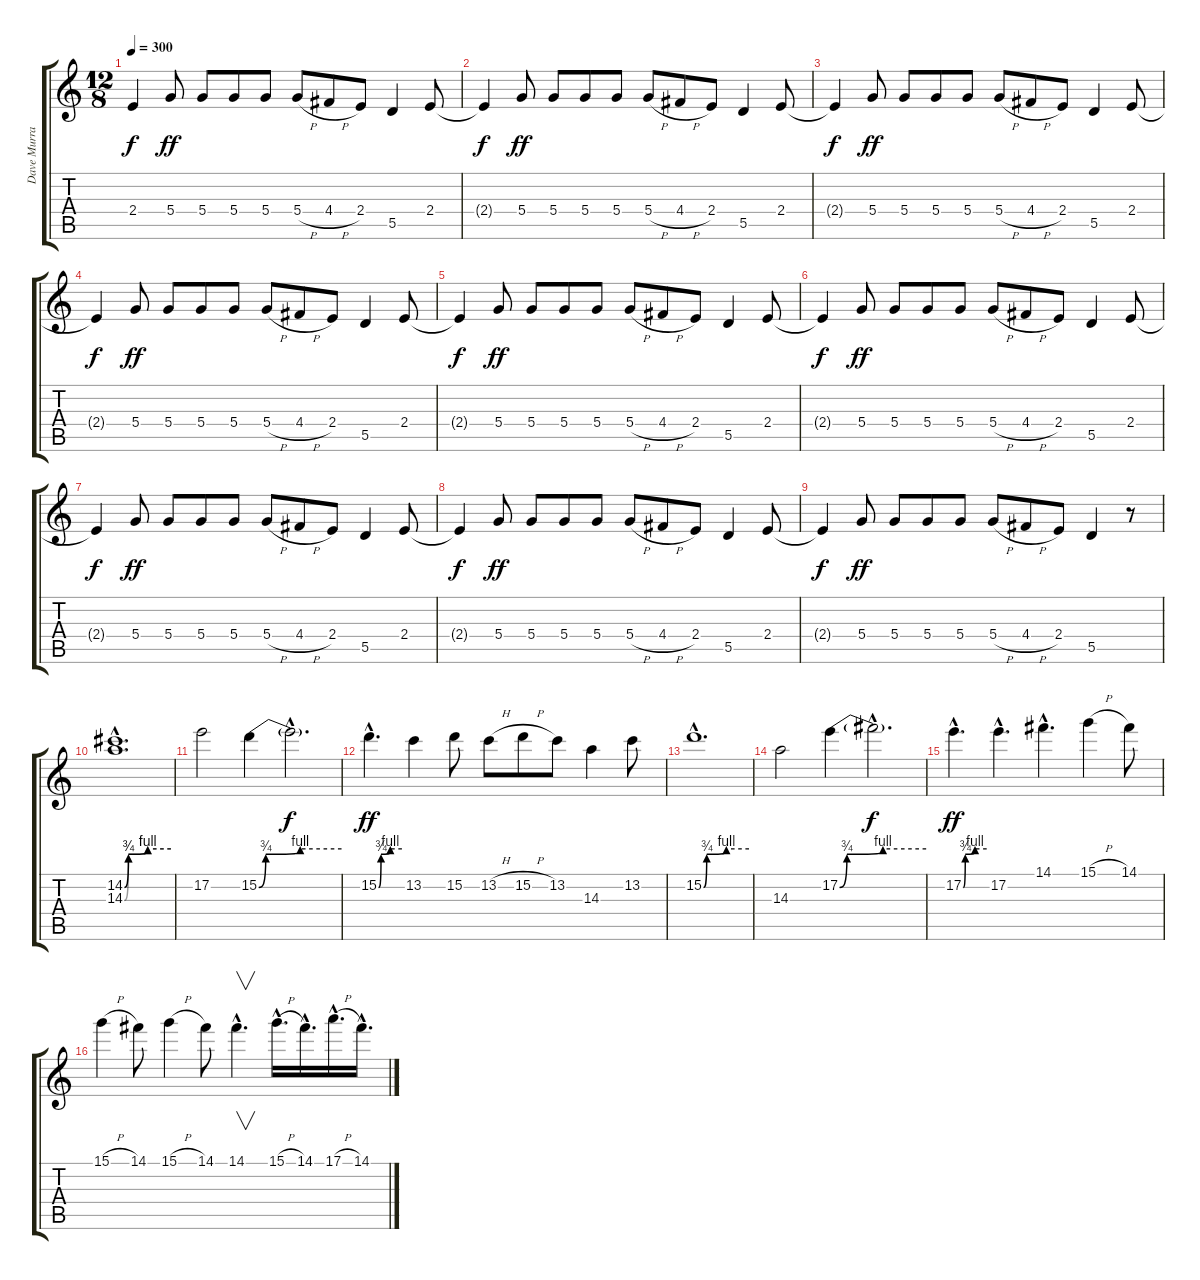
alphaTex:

\track ("Dave Murray" "Dave Murra") {instrument overdrivenguitar}
\staff {score tabs}
\tuning (E4 B3 G3 D3 A2 E2) {hide}
\ts (12 8)
\tempo 300
\clef g2
\ks c
2.4{t}.4{dy f} 5.4.8{dy ff} 5.4.8 5.4.8 5.4.8 5.4{h}.8 4.4{h}.8 2.4.8 5.5.4 2.4.8 |
2.4{t}.4{dy f} 5.4.8{dy ff} 5.4.8 5.4.8 5.4.8 5.4{h}.8 4.4{h}.8 2.4.8 5.5.4 2.4.8 |
2.4{t}.4{dy f} 5.4.8{dy ff} 5.4.8 5.4.8 5.4.8 5.4{h}.8 4.4{h}.8 2.4.8 5.5.4 2.4.8 |
2.4{t}.4{dy f} 5.4.8{dy ff} 5.4.8 5.4.8 5.4.8 5.4{h}.8 4.4{h}.8 2.4.8 5.5.4 2.4.8 |
2.4{t}.4{dy f} 5.4.8{dy ff} 5.4.8 5.4.8 5.4.8 5.4{h}.8 4.4{h}.8 2.4.8 5.5.4 2.4.8 |
2.4{t}.4{dy f} 5.4.8{dy ff} 5.4.8 5.4.8 5.4.8 5.4{h}.8 4.4{h}.8 2.4.8 5.5.4 2.4.8 |
2.4{t}.4{dy f} 5.4.8{dy ff} 5.4.8 5.4.8 5.4.8 5.4{h}.8 4.4{h}.8 2.4.8 5.5.4 2.4.8 |
2.4{t}.4{dy f} 5.4.8{dy ff} 5.4.8 5.4.8 5.4.8 5.4{h}.8 4.4{h}.8 2.4.8 5.5.4 2.4.8 |
2.4{t}.4{dy f} 5.4.8{dy ff} 5.4.8 5.4.8 5.4.8 5.4{h}.8 4.4{h}.8 2.4.8 5.5.4 r.8 |
(14.2{be (custom 0 0 5 3 30 4 60 4) hac} 14.3{be (custom 0 0 5 3 30 4 60 4) hac}).1{d} |
17.2.2 15.2{be (custom 0 0 5 3 30 4 60 4)}.4 15.2{hac t}.2{d dy f} |
15.2{be (custom 0 0 6 3 30 4 60 4) hac}.4{d dy ff} 13.2.4 15.2.8 13.2{h}.8 15.2{h}.8 13.2.8 14.3.4 13.2.8 |
15.2{be (custom 0 0 4 3 30 4 60 4) hac}.1{d} |
14.3.2 17.2{be (custom 0 0 5 3 30 4 60 4)}.4 17.2{hac t}.2{d dy f} |
17.2{be (custom 0 0 5 3 30 4 60 4) hac}.4{d dy ff} 17.2{hac}.4{d} 14.1{hac}.4{d} 15.1{h}.4 14.1.8 |
15.1{h}.4 14.1.8 15.1{h}.4 14.1.8 14.1{hac}.4{v d} 15.1{h hac}.16{d} 14.1{hac}.16{d} 17.1{h hac}.16{d} 14.1{hac}.16{d}
